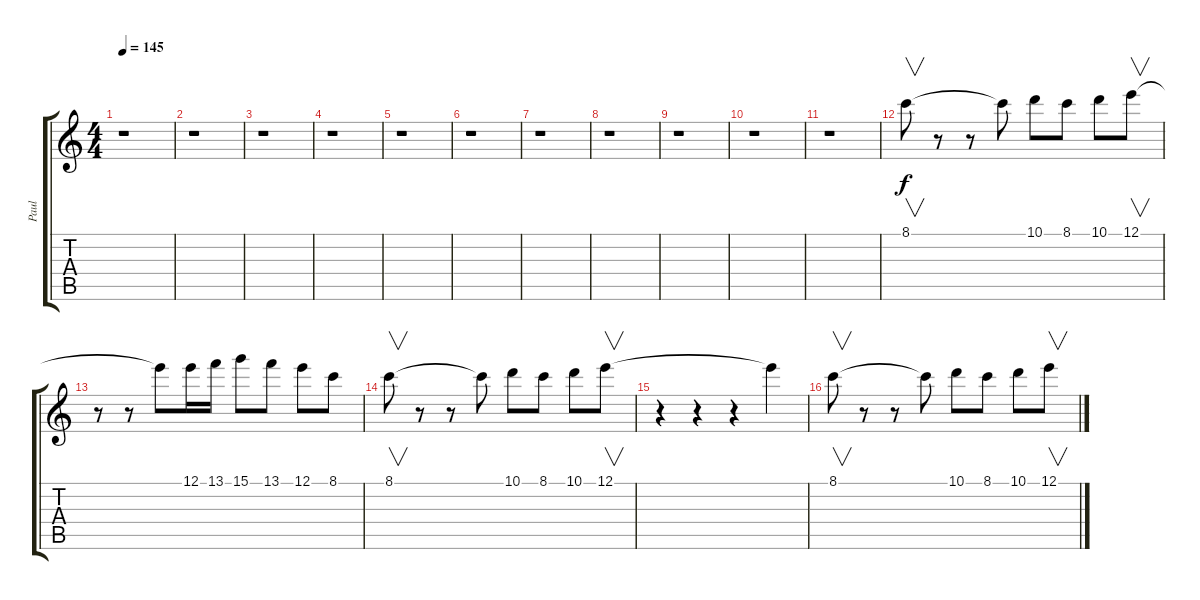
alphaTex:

\track ("Paul" "Paul") {instrument distortionguitar}
\staff {score tabs}
\tuning (E4 B3 G3 D3 A2 E2) {hide}
\ts (4 4)
\tempo 145
\clef g2
\ks c
r.1{dy f instrument distortionguitar} |
r.1 |
r.1 |
r.1 |
r.1 |
r.1 |
r.1 |
r.1 |
r.1 |
r.1 |
r.1 |
8.1.8{v volume 14 instrument distortionguitar} r.8 r.8 8.1{t}.8 10.1.8 8.1.8 10.1.8 12.1.8{v} |
r.8 r.8 12.1{t}.8 12.1.16 13.1.16 15.1.8 13.1.8 12.1.8 8.1.8 |
8.1.8{v} r.8 r.8 8.1{t}.8 10.1.8 8.1.8 10.1.8 12.1.8{v} |
r.4 r.4 r.4 12.1{t}.4 |
8.1.8{v} r.8 r.8 8.1{t}.8 10.1.8 8.1.8 10.1.8 12.1.8{v}
